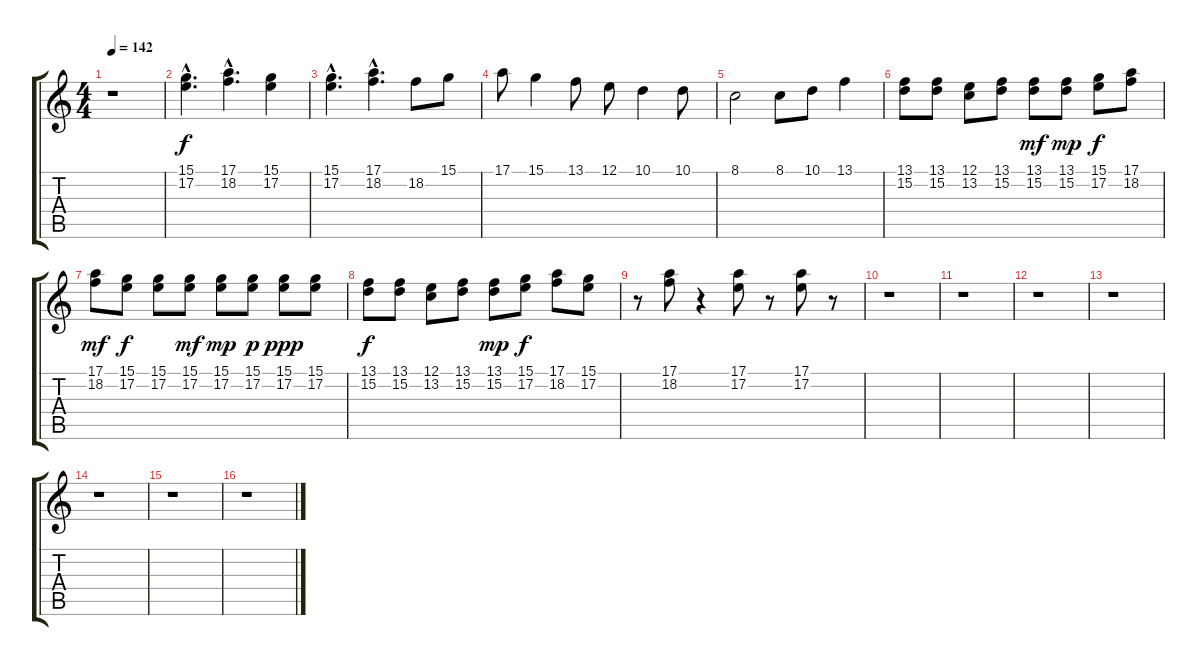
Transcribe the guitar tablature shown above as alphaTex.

\track "" {instrument synthbrass1}
\staff {score tabs}
\tuning (E4 B3 G3 D3 A2 E2) {hide}
\ts (4 4)
\tempo 142
\clef g2
\ks c
r.1{dy f instrument synthbrass1} |
(15.1{hac} 17.2{hac}).4{d} (17.1{hac} 18.2{hac}).4{d} (15.1 17.2).4 |
(15.1{hac} 17.2).4{d} (17.1{hac} 18.2).4{d} 18.2.8 15.1.8 |
17.1.8 15.1.4 13.1.8 12.1.8 10.1.4 10.1.8 |
8.1.2 8.1.8 10.1.8 13.1.4 |
(13.1 15.2).8 (13.1 15.2).8 (12.1 13.2).8 (13.1 15.2).8 (13.1 15.2).8{dy mf} (13.1 15.2).8{dy mp} (15.1 17.2).8{dy f} (17.1 18.2).8 |
(17.1 18.2).8{dy mf} (15.1 17.2).8{dy f} (15.1 17.2).8 (15.1 17.2).8{dy mf} (15.1 17.2).8{dy mp} (15.1 17.2).8{dy p} (15.1 17.2).8{dy ppp} (15.1 17.2).8 |
(13.1 15.2).8{dy f} (13.1 15.2).8 (12.1 13.2).8 (13.1 15.2).8 (13.1 15.2).8{dy mp} (15.1 17.2).8{dy f} (17.1 18.2).8 (15.1 17.2).8 |
r.8 (17.1 18.2).8 r.4 (17.1 17.2).8 r.8 (17.1 17.2).8 r.8 |
r.1 |
r.1 |
r.1 |
r.1 |
r.1 |
r.1 |
r.1
